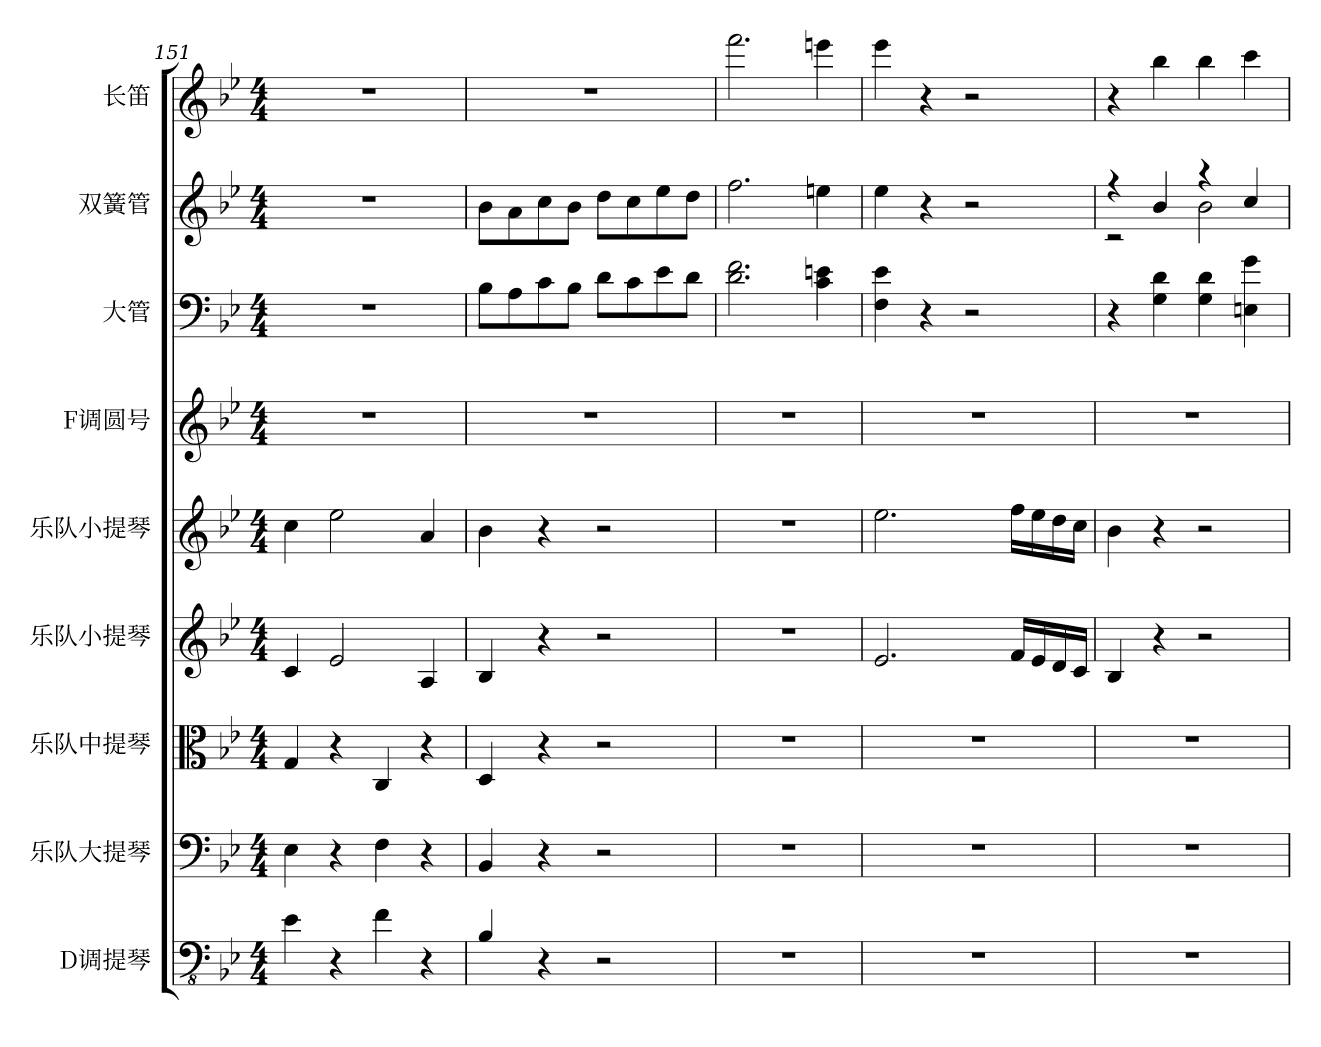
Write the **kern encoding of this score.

**kern	**kern	**kern	**kern	**kern	**kern	**kern	**kern	**kern
*part9	*part8	*part7	*part6	*part5	*part4	*part3	*part2	*part1
*staff9	*staff8	*staff7	*staff6	*staff5	*staff4	*staff3	*staff2	*staff1
*I"D调提琴	*I"乐队大提琴	*I"乐队中提琴	*I"乐队小提琴	*I"乐队小提琴	*I"F调圆号	*I"大管	*I"双簧管	*I"长笛
*clefFv4	*clefF4	*clefC3	*clefG2	*clefG2	*clefG2	*clefF4	*clefG2	*clefG2
*ITrd7c12	*	*	*	*	*ITrd4c7	*	*	*
*k[b-e-]	*k[b-e-]	*k[b-e-]	*k[b-e-]	*k[b-e-]	*k[b-e-a-]	*k[b-e-]	*k[b-e-]	*k[b-e-]
*M4/4	*M4/4	*M4/4	*M4/4	*M4/4	*M4/4	*M4/4	*M4/4	*M4/4
=151	=151	=151	=151	=151	=151	=151	=151	=151
4EE-\	4E-\	4G/	4c/	4cc\	1r	1r	1r	1r
4r	4r	4r	2e-/	2ee-\	.	.	.	.
4FF\	4F\	4C/	.	.	.	.	.	.
4r	4r	4r	4A/	4a/	.	.	.	.
!!LO:PB:g=z
=152	=152	=152	=152	=152	=152	=152	=152	=152
4BBB-/	4BB-/	4D/	4B-/	4b-\	1r	8B-\L	8b-\L	1r
.	.	.	.	.	.	8A\	8a\	.
4r	4r	4r	4r	4r	.	8c\	8cc\	.
.	.	.	.	.	.	8B-\J	8b-\J	.
2r	2r	2r	2r	2r	.	8d\L	8dd\L	.
.	.	.	.	.	.	8c\	8cc\	.
.	.	.	.	.	.	8e-\	8ee-\	.
.	.	.	.	.	.	8d\J	8dd\J	.
=153	=153	=153	=153	=153	=153	=153	=153	=153
1r	1r	1r	1r	1r	1r	2.d\ 2.f\	2.ff\	2.fff\
.	.	.	.	.	.	4c\ 4en\	4een\	4eeen\
=154	=154	=154	=154	=154	=154	=154	=154	=154
1r	1r	1r	2.e-/	2.ee-\	1r	4F\ 4e-\	4ee-\	4eee-\
.	.	.	.	.	.	4r	4r	4r
.	.	.	.	.	.	2r	2r	2r
.	.	.	16f/LL	16ff\LL	.	.	.	.
.	.	.	16e-/	16ee-\	.	.	.	.
.	.	.	16d/	16dd\	.	.	.	.
.	.	.	16c/JJ	16cc\JJ	.	.	.	.
=155	=155	=155	=155	=155	=155	=155	=155	=155
*	*	*	*	*	*	*	*^	*
1r	1r	1r	4B-/	4b-\	1r	4r	4r	2r	4r
.	.	.	4r	4r	.	4G\ 4d\	4b-/	.	4bb-\
.	.	.	2r	2r	.	4G\ 4d\	4r	2b-\	4bb-\
.	.	.	.	.	.	4En\ 4g\	4cc/	.	4ccc\
*	*	*	*	*	*	*	*v	*v	*
=	=	=	=	=	=	=	=	=
*-	*-	*-	*-	*-	*-	*-	*-	*-
